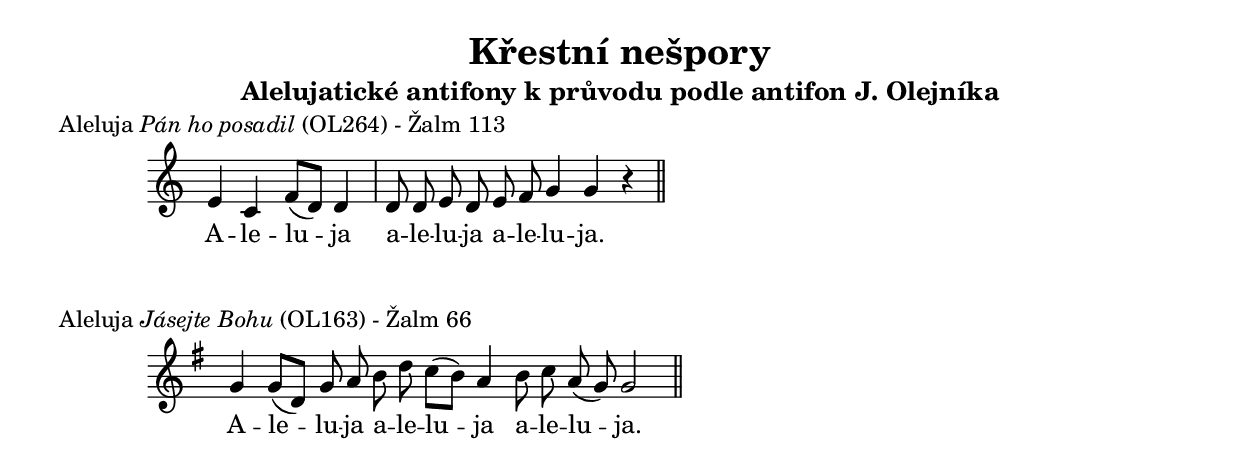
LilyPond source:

\version "2.24.1"

\header {
  title = "Křestní nešpory"
  subtitle = "Alelujatické antifony k průvodu podle antifon J. Olejníka"
}

\score {
  \relative c' {
    \cadenzaOn
    \override Score.TimeSignature.stencil = ##f

    e4 c f8[( d]) d4 \bar "|" d8 d e d e f g4 g4 r \bar "||"
  }
  \addlyrics {
    A -- le -- lu -- ja a -- le -- lu -- ja a -- le -- lu -- ja.
  }
  \header {
    piece = \markup{Aleluja \italic{Pán ho posadil} (OL264) - Žalm 113}
  }
}

\score {
  \relative c'' {
    \cadenzaOn
    \override Score.TimeSignature.stencil = ##f

    \key g \major
    g4 g8[( d]) g a b d c[( b]) a4 b8 c a( g) g2 \bar "||"
  }
  \addlyrics {
    A -- le -- lu -- ja a -- le -- lu -- ja a -- le -- lu -- ja.
  }
  \header {
    piece = \markup{Aleluja \italic{Jásejte Bohu} (OL163) - Žalm 66}
  }
}